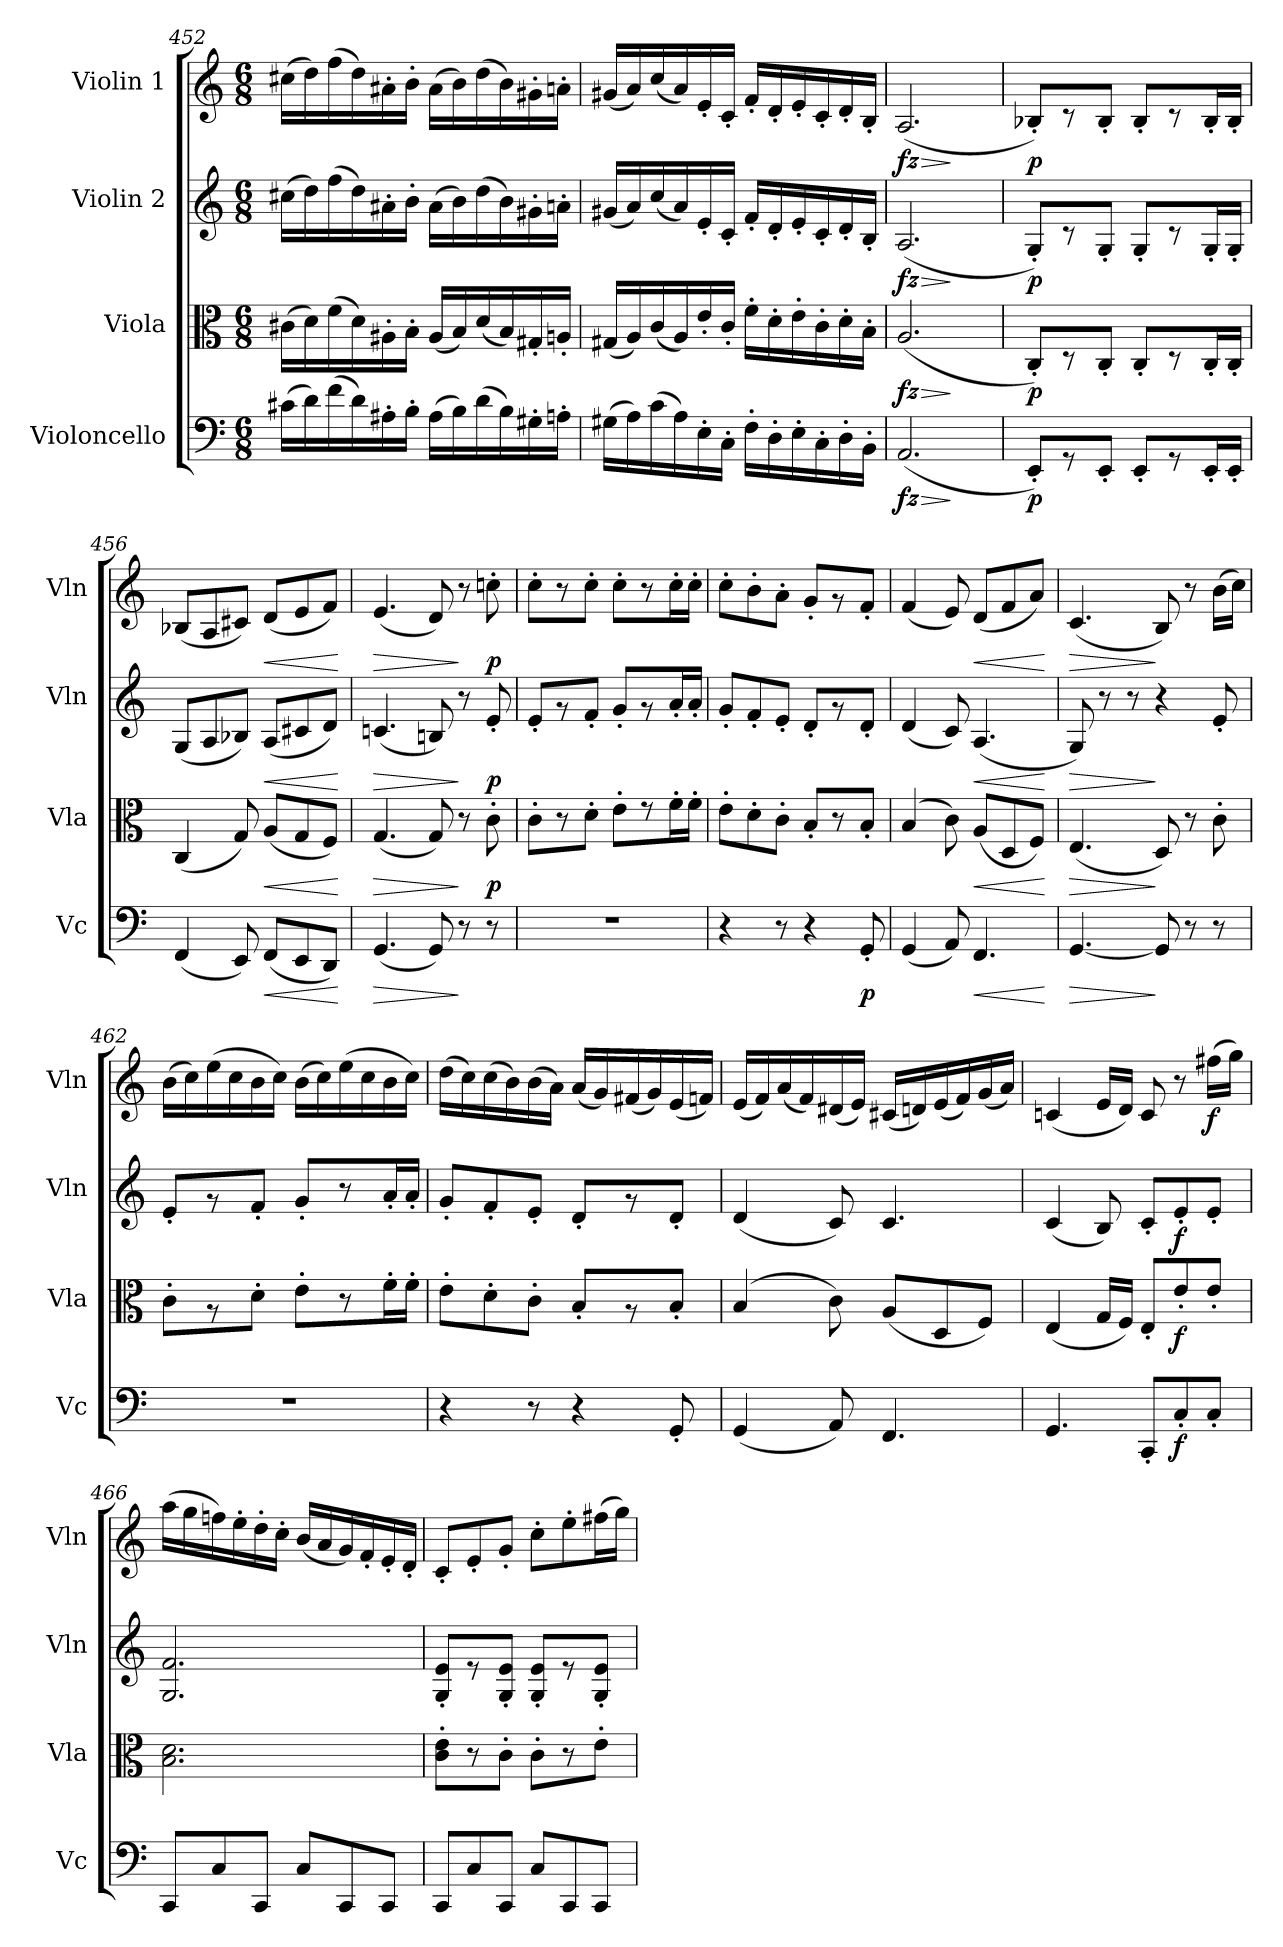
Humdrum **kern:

**kern	**dynam	**kern	**dynam	**kern	**dynam	**kern	**dynam
*part4	*part4	*part3	*part3	*part2	*part2	*part1	*part1
*staff4	*staff4	*staff3	*staff3	*staff2	*staff2	*staff1	*staff1
*I"Violoncello	*	*I"Viola	*	*I"Violin 2	*	*I"Violin 1	*
*I'Vc	*	*I'Vla	*	*I'Vln	*	*I'Vln	*
*clefF4	*	*clefC3	*	*clefG2	*	*clefG2	*
*k[]	*	*k[]	*	*k[]	*	*k[]	*
*M6/8	*	*M6/8	*	*M6/8	*	*M6/8	*
=452	=452	=452	=452	=452	=452	=452	=452
(>16c#X\LL	.	(>16c#X\LL	.	(>16cc#X\LL	.	(>16cc#X\LL	.
16d\)	.	16d\)	.	16dd\)	.	16dd\)	.
(>16f\	.	(>16f\	.	(>16ff\	.	(>16ff\	.
16d\)	.	16d\)	.	16dd\)	.	16dd\)	.
16A#X'\	.	16A#X'\	.	16a#X'\	.	16a#X'\	.
16B'\JJ	.	16B'\JJ	.	16b'\JJ	.	16b'\JJ	.
(>16A#\LL	.	(<16A#/LL	.	(>16a#\LL	.	(>16a#\LL	.
16B\)	.	16B/)	.	16b\)	.	16b\)	.
(>16d\	.	(<16d/	.	(>16dd\	.	(>16dd\	.
16B\)	.	16B/)	.	16b\)	.	16b\)	.
16G#X'\	.	16G#X'/	.	16g#X'\	.	16g#X'\	.
16An'\JJ	.	16An'/JJ	.	16an'\JJ	.	16an'\JJ	.
=453	=453	=453	=453	=453	=453	=453	=453
(>16G#X\LL	.	(<16G#X/LL	.	(<16g#X/LL	.	(<16g#X/LL	.
16A\)	.	16A/)	.	16a/)	.	16a/)	.
(>16c\	.	(<16c/	.	(<16cc/	.	(<16cc/	.
16A\)	.	16A/)	.	16a/)	.	16a/)	.
16E'\	.	16e'/	.	16e'/	.	16e'/	.
16C'\JJ	.	16c'/JJ	.	16c'/JJ	.	16c'/JJ	.
16F'\LL	.	16f'\LL	.	16f'/LL	.	16f'/LL	.
16D'\	.	16d'\	.	16d'/	.	16d'/	.
16E'\	.	16e'\	.	16e'/	.	16e'/	.
16C'\	.	16c'\	.	16c'/	.	16c'/	.
16D'\	.	16d'\	.	16d'/	.	16d'/	.
16BB'\JJ	.	16B'\JJ	.	16B'/JJ	.	16B'/JJ	.
!!LO:PB:g=z
=454	=454	=454	=454	=454	=454	=454	=454
!	!LO:HP:b	!	!LO:HP:b	!	!LO:HP:b	!	!LO:HP:b
!	!LO:DY:n=1:b	!	!LO:DY:n=1:b	!	!LO:DY:n=1:b	!	!LO:DY:n=1:b
(<2.AA/	> fz	(<2.A/	> fz	(<2.A/	> fz	(<2.A/	> fz
.	]	.	]	.	]	.	]
=455	=455	=455	=455	=455	=455	=455	=455
!	!LO:DY:b	!	!LO:DY:b	!	!LO:DY:b	!	!LO:DY:b
8EE'/L)	p	8C'/L)	p	8G'/L)	p	8B-X'/L)	p
8rGG	.	8rD	.	8rc	.	8rc	.
8EE'/J	.	8C'/J	.	8G'/J	.	8B-'/J	.
8EE'/L	.	8C'/L	.	8G'/L	.	8B-'/L	.
8rGG	.	8rD	.	8rc	.	8rc	.
16EE'/L	.	16C'/L	.	16G'/L	.	16B-'/L	.
16EE'/JJ	.	16C'/JJ	.	16G'/JJ	.	16B-'/JJ	.
=456	=456	=456	=456	=456	=456	=456	=456
(<4FF/	.	(<4C/	.	(<8G/L	.	(<8B-X/L	.
.	.	.	.	8A/	.	8A/	.
8EE/)	.	8G/)	.	8B-X/J)	.	8c#X/J)	.
!	!LO:HP:b	!	!LO:HP:b	!	!LO:HP:b	!	!LO:HP:b
(<8FF/L	<	(<8A/L	<	(<8A/L	<	(<8d/L	<
8EE/	.	8G/	.	8c#X/	.	8e/	.
8DD/J)	.	8F/J)	.	8d/J)	.	8f/J)	.
.	[	.	[	.	[	.	[
=457	=457	=457	=457	=457	=457	=457	=457
!	!LO:HP:b	!	!LO:HP:b	!	!LO:HP:b	!	!LO:HP:b
(<4.GG/	>	(<4.G/	>	(<4.cn/	>	(<4.e/	>
8GG/)	.	8G/)	.	8Bn/)	.	8d/)	.
8r	]	8r	]	8r	]	8r	]
!	!	!	!LO:DY:b	!	!LO:DY:b	!	!LO:DY:b
8r	.	8c'\	p	8e'/	p	8ccn'\	p
=458	=458	=458	=458	=458	=458	=458	=458
2.r	.	8c'\L	.	8e'/L	.	8cc'\L	.
.	.	8r	.	8rg	.	8r	.
.	.	8d'\J	.	8f'/J	.	8cc'\J	.
.	.	8e'\L	.	8g'/L	.	8cc'\L	.
.	.	8re	.	8rg	.	8r	.
.	.	16f'\L	.	16a'/L	.	16cc'\L	.
.	.	16f'\JJ	.	16a'/JJ	.	16cc'\JJ	.
=459	=459	=459	=459	=459	=459	=459	=459
4r	.	8e'\L	.	8g'/L	.	8cc'\L	.
.	.	8d'\	.	8f'/	.	8b'\	.
8r	.	8c'\J	.	8e'/J	.	8a'\J	.
4r	.	8B'/L	.	8d'/L	.	8g'/L	.
.	.	8r	.	8rg	.	8rg	.
!	!LO:DY:b	!	!	!	!	!	!
8GG'/	p	8B'/J	.	8d'/J	.	8f'/J	.
!!LO:LB:g=z
=460	=460	=460	=460	=460	=460	=460	=460
(<4GG/	.	(>4B/	.	(<4d/	.	(<4f/	.
8AA/)	.	8c\)	.	8c/)	.	8e/)	.
!	!LO:HP:b	!	!LO:HP:b	!	!LO:HP:b	!	!LO:HP:b
4.FF/	<	(<8A/L	<	(<4.A/	<	(<8d/L	<
.	.	8D/	.	.	.	8f/	.
.	.	8F/J)	.	.	.	8a/J)	.
.	[	.	[	.	[	.	[
=461	=461	=461	=461	=461	=461	=461	=461
!	!LO:HP:b	!	!LO:HP:b	!	!LO:HP:b	!	!LO:HP:b
[4.GG/	>	(<4.E/	>	8G/)	>	(<4.c/	>
.	.	.	.	8r	.	.	.
.	.	.	.	8r	.	.	.
8GG/]	]	8D/)	]	4r	]	8B/)	]
8r	.	8r	.	.	.	8r	.
8r	.	8c'\	.	8e'/	.	(>16b\LL	.
.	.	.	.	.	.	16cc\JJ)	.
=462	=462	=462	=462	=462	=462	=462	=462
2.r	.	8c'\L	.	8e'/L	.	(>16b\LL	.
.	.	.	.	.	.	16cc\)	.
.	.	8rA	.	8rg	.	(>16ee\	.
.	.	.	.	.	.	16cc\	.
.	.	8d'\J	.	8f'/J	.	16b\	.
.	.	.	.	.	.	16cc\JJ)	.
.	.	8e'\L	.	8g'/L	.	(>16b\LL	.
.	.	.	.	.	.	16cc\)	.
.	.	8r	.	8r	.	(>16ee\	.
.	.	.	.	.	.	16cc\	.
.	.	16f'\L	.	16a'/L	.	16b\	.
.	.	16f'\JJ	.	16a'/JJ	.	16cc\JJ)	.
=463	=463	=463	=463	=463	=463	=463	=463
4r	.	8e'\L	.	8g'/L	.	(>16dd\LL	.
.	.	.	.	.	.	16cc\)	.
.	.	8d'\	.	8f'/	.	(>16cc\	.
.	.	.	.	.	.	16b\)	.
8r	.	8c'\J	.	8e'/J	.	(>16b\	.
.	.	.	.	.	.	16a\JJ)	.
4r	.	8B'/L	.	8d'/L	.	(<16a/LL	.
.	.	.	.	.	.	16g/)	.
.	.	8rA	.	8rg	.	(<16f#X/	.
.	.	.	.	.	.	16g/)	.
8GG'/	.	8B'/J	.	8d'/J	.	(<16e/	.
.	.	.	.	.	.	16fn/JJ)	.
!!LO:LB:g=z
=464	=464	=464	=464	=464	=464	=464	=464
(<4GG/	.	(>4B/	.	(<4d/	.	(<16e/LL	.
.	.	.	.	.	.	16f/)	.
.	.	.	.	.	.	(<16a/	.
.	.	.	.	.	.	16f/)	.
8AA/)	.	8c\)	.	8c/)	.	(<16d#X/	.
.	.	.	.	.	.	16e/JJ)	.
4.FF/	.	(<8A/L	.	4.c/	.	(<16c#X/LL	.
.	.	.	.	.	.	16dn/)	.
.	.	8D/	.	.	.	(<16e/	.
.	.	.	.	.	.	16f/)	.
.	.	8F/J)	.	.	.	(<16g/	.
.	.	.	.	.	.	16a/JJ)	.
=465	=465	=465	=465	=465	=465	=465	=465
4.GG/	.	(<4E/	.	(<4c/	.	(<4cn/	.
.	.	16G/LL	.	8B/)	.	16e/LL	.
.	.	16F/JJ)	.	.	.	16d/JJ)	.
8CC'/L	.	8E'/L	.	8c'/L	.	8c/	.
!	!LO:DY:b	!	!LO:DY:b	!	!LO:DY:b	!	!
8C'/	f	8e'/	f	8e'/	f	8r	.
!	!	!	!	!	!	!	!LO:DY:b
8C'/J	.	8e'/J	.	8e'/J	.	(>16ff#X\LL	f
.	.	.	.	.	.	16gg\JJ)	.
=466	=466	=466	=466	=466	=466	=466	=466
8CC/L	.	2.B\ 2.d\	.	2.G/ 2.f/	.	(>16aa\LL	.
.	.	.	.	.	.	16gg\	.
8C/	.	.	.	.	.	16ffn\)	.
.	.	.	.	.	.	16ee'\	.
8CC/J	.	.	.	.	.	16dd'\	.
.	.	.	.	.	.	16cc'\JJ	.
8C/L	.	.	.	.	.	(<16b/LL	.
.	.	.	.	.	.	16a/	.
8CC/	.	.	.	.	.	16g/)	.
.	.	.	.	.	.	16f'/	.
8CC/J	.	.	.	.	.	16e'/	.
.	.	.	.	.	.	16d'/JJ	.
=467	=467	=467	=467	=467	=467	=467	=467
8CC/L	.	8c\' 8e\'L	.	8G/' 8e/'L	.	8c'/L	.
8C/	.	8r	.	8re	.	8e'/	.
8CC/J	.	8c'\J	.	8G/' 8e/'J	.	8g'/J	.
8C/L	.	8c'\L	.	8G/' 8e/'L	.	8cc'\L	.
8CC/	.	8r	.	8re	.	8ee'\	.
8CC/J	.	8e'\J	.	8G/' 8e/'J	.	(>16ff#X\L	.
.	.	.	.	.	.	16gg\JJ)	.
=	=	=	=	=	=	=	=
*-	*-	*-	*-	*-	*-	*-	*-
